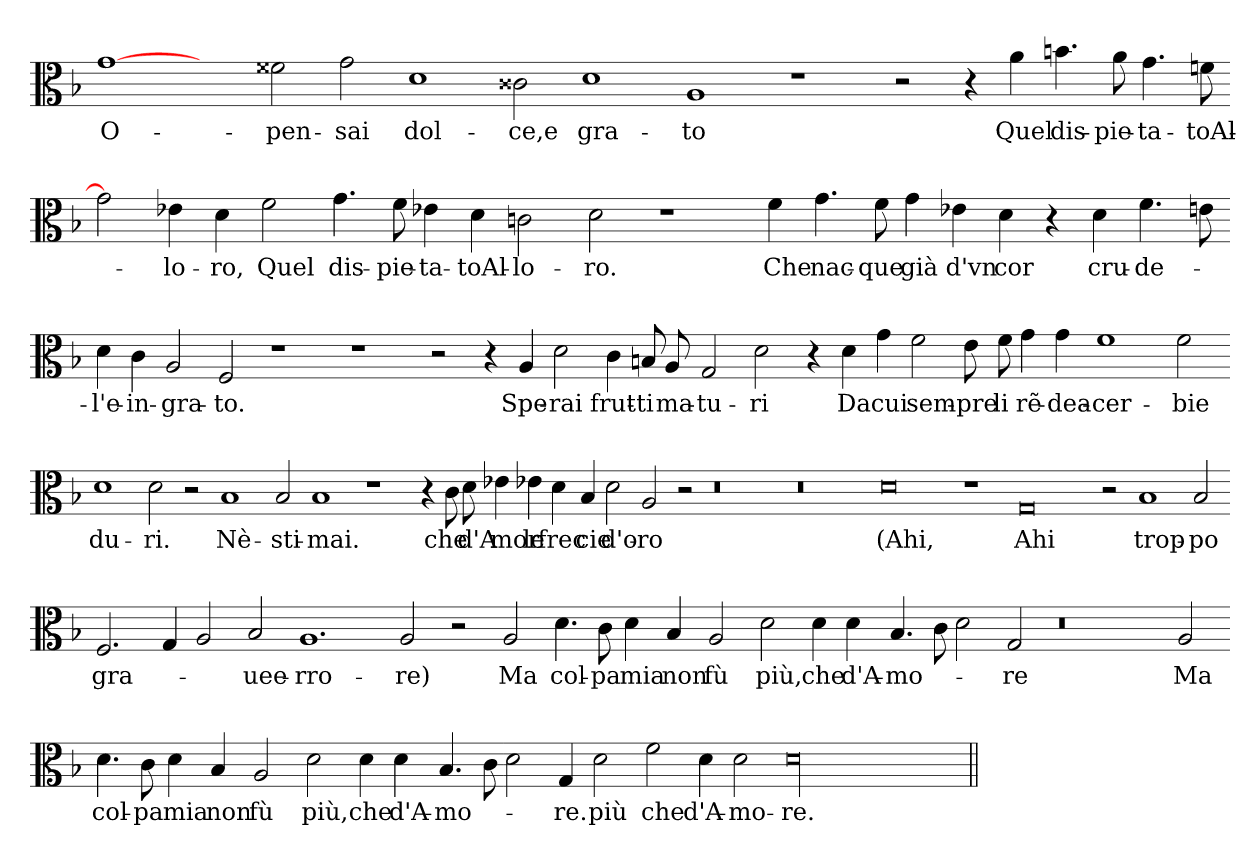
**kern	**text
*part1	*part1
*staff1	*staff1
*clefC3	*
*k[b-]	*
=	=
[1g	O-
2ryy	.
2f##X	pen-
2g	sai
1d	dol-
2c##X	ce,e
1d	gra-
1A	to
1r	.
2r	.
4r	.
4a	Quel
4.b	dis-
8a	pie-
4.g	ta-
8f	toAl-
=-	=-
2g]	.
4e-X	lo-
4d	ro,
2f	Quel
4.g	dis-
8f	pie-
4e-X	ta-
4d	toAl-
2c	lo-
2d	ro.
1r	.
4f	Che
4.g	nac-
8f	que
4g	già
4e-X	d'vn
4d	cor
4r	.
4d	cru-
4.f	de-
8e	.
=-	=-
4d	l'e-
4c	in-
2A	gra-
2F	to.
1r	.
1r	.
2r	.
4r	.
4A	Spe-
2d	rai
4c	frut-
8B	ti
8A	ma-
2G	tu-
2d	ri
4r	.
4d	Da
4g	cui
2f	sem-
8e	pre
8f	li
4g	rẽ-
4g	dea-
1f	cer-
2f	bie
=-	=-
1d	du-
2d	ri.
2r	.
1B	Nѐ-
2B	sti-
1B	mai.
1r	.
4r	.
8c	che
8d	d'A-
4e-X	mor
4e-X	le
4d	frec-
4B	cie
2d	d'o-
2A	ro
2r	.
0r	.
0r	.
0d	(Ahi,
1r	.
0G	Ahi
2r	.
1B	trop-
2B	po
=-	=-
2.F	gra-
4G	.
2A	.
2B	uee-
1.A	rro-
2A	re)
2r	.
2A	Ma
4.d	col-
8c	pa
4d	mia
4B	non
2A	fù
2d	più,
4d	che
4d	d'A-
4.B	mo-
8c	.
2d	.
2G	re
0r	.
2A	Ma
=-	=-
4.d	col-
8c	pa
4d	mia
4B	non
2A	fù
2d	più,
4d	che
4d	d'A-
4.B	mo-
8c	.
2d	.
4G	re.
2d	più
2f	che
4d	d'A-
2d	mo-
00d	re.
=||	=||
*-	*-
